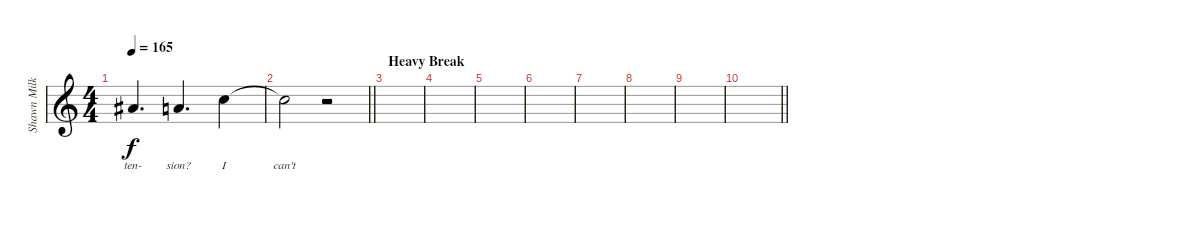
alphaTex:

\track ("Shawn Milke [Vocals]" "Shawn Milk") {instrument clarinet}
\staff {score}
\tuning (E4 B3 G3 D3 A2 E2) {hide}
\ts (4 4)
\tempo 165
\clef g2
\ks c
6.1.4{d lyrics (0 "ten-") lyrics (1 "") lyrics (2 "") lyrics (3 "") lyrics (4 "") dy f} 5.1.4{d lyrics (0 "sion?") lyrics (1 "") lyrics (2 "") lyrics (3 "") lyrics (4 "")} 8.1.4{lyrics (0 "I") lyrics (1 "") lyrics (2 "") lyrics (3 "") lyrics (4 "")} |
\barLineRight lightlight
8.1{t}.2{lyrics (0 "can't") lyrics (1 "") lyrics (2 "") lyrics (3 "") lyrics (4 "")} r.2 |
\section ("" "Heavy Break")
|
|
|
|
|
|
|
\barLineRight lightlight
